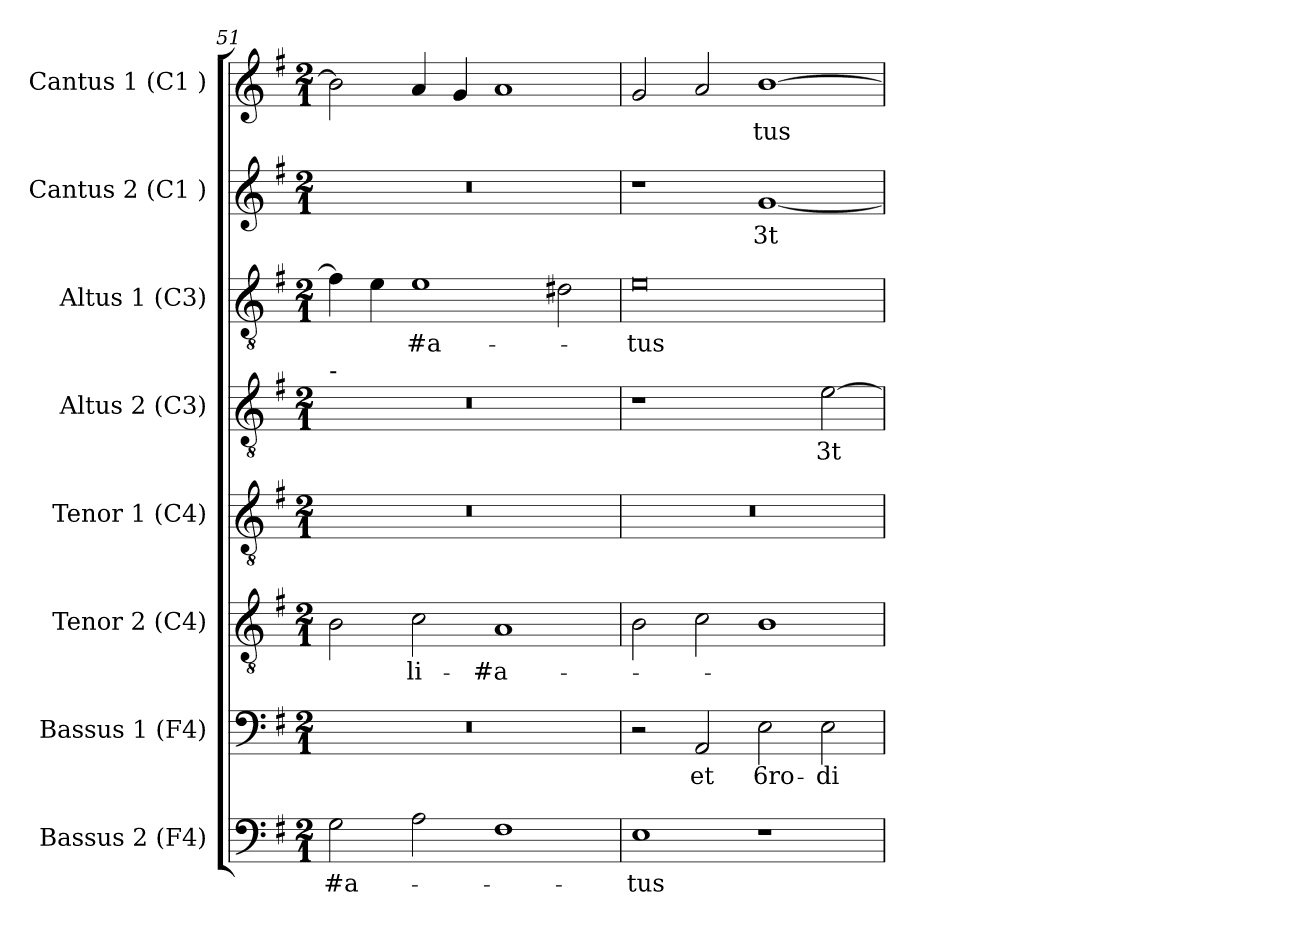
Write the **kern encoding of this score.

**kern	**text	**kern	**text	**kern	**text	**kern	**kern	**text	**kern	**text	**kern	**text	**kern	**text
*part8	*part8	*part7	*part7	*part6	*part6	*part5	*part4	*part4	*part3	*part3	*part2	*part2	*part1	*part1
*staff8	*staff8	*staff7	*staff7	*staff6	*staff6	*staff5	*staff4	*staff4	*staff3	*staff3	*staff2	*staff2	*staff1	*staff1
*I"Bassus 2 (F4)	*	*I"Bassus 1 (F4)	*	*I"Tenor 2 (C4)	*	*I"Tenor 1 (C4)	*I"Altus 2 (C3)	*	*I"Altus 1 (C3)	*	*I"Cantus 2 (C1 )	*	*I"Cantus 1 (C1 )	*
*I'B2	*	*I'B1	*	*I'T2	*	*I'T1	*I'A2	*	*I'A1	*	*I'C2	*	*I'C1	*
!!LO:PB:g=z
*clefF4	*	*clefF4	*	*clefGv2	*	*clefGv2	*clefGv2	*	*clefGv2	*	*clefG2	*	*clefG2	*
*k[f#]	*	*k[f#]	*	*k[f#]	*	*k[f#]	*k[f#]	*	*k[f#]	*	*k[f#]	*	*k[f#]	*
*G:	*	*G:	*	*G:	*	*G:	*G:	*	*G:	*	*G:	*	*G:	*
*M2/1	*	*M2/1	*	*M2/1	*	*M2/1	*M2/1	*	*M2/1	*	*M2/1	*	*M2/1	*
=51	=51	=51	=51	=51	=51	=51	=51	=51	=51	=51	=51	=51	=51	=51
!	!	!	!	!	!	!	!LO:TX:a:t=-	!	!	!	!	!	!	!
!	!LO:LY:b:cj	!	!	!	!	!	!	!	!	!	!	!	!	!
2G\	-#a-	0r	.	2B\	.	0r	0r	.	4f#\]	.	0r	.	2b\]	.
.	.	.	.	.	.	.	.	.	4e\	.	.	.	.	.
!	!	!	!	!	!LO:LY:b:cj	!	!	!	!	!LO:LY:b:cj	!	!	!	!
2A\	.	.	.	2c\	li-	.	.	.	1e	-#a-	.	.	4a/	.
.	.	.	.	.	.	.	.	.	.	.	.	.	4g/	.
!	!	!	!	!	!LO:LY:b:cj	!	!	!	!	!	!	!	!	!
1F#	.	.	.	1A	-#a-	.	.	.	.	.	.	.	1a	.
.	.	.	.	.	.	.	.	.	2d#\	.	.	.	.	.
=52	=52	=52	=52	=52	=52	=52	=52	=52	=52	=52	=52	=52	=52	=52
!	!LO:LY:b:cj	!	!	!	!	!	!	!	!	!LO:LY:b:rj	!	!	!	!
1E	-tus	2r	.	2B\	.	0r	1r	.	0e	-tus	1r	.	2g/	.
!	!	!	!LO:LY:b:cj	!	!	!	!	!	!	!	!	!	!	!
.	.	2AA/	et	2c\	.	.	.	.	.	.	.	.	2a/	.
!	!	!	!LO:LY:b:cj	!	!	!	!	!	!	!	!	!LO:LY:b:cj	!	!LO:LY:b:cj
1r	.	2E\	6ro-	1B	.	.	2ryy	.	.	.	[<1g	3t	[>1b	-tus
!	!	!	!LO:LY:b:cj	!	!	!	!	!LO:LY:b:cj	!	!	!	!	!	!
.	.	2E\	-di-	.	.	.	[>2e\	3t	.	.	.	.	.	.
=	=	=	=	=	=	=	=	=	=	=	=	=	=	=
*-	*-	*-	*-	*-	*-	*-	*-	*-	*-	*-	*-	*-	*-	*-
